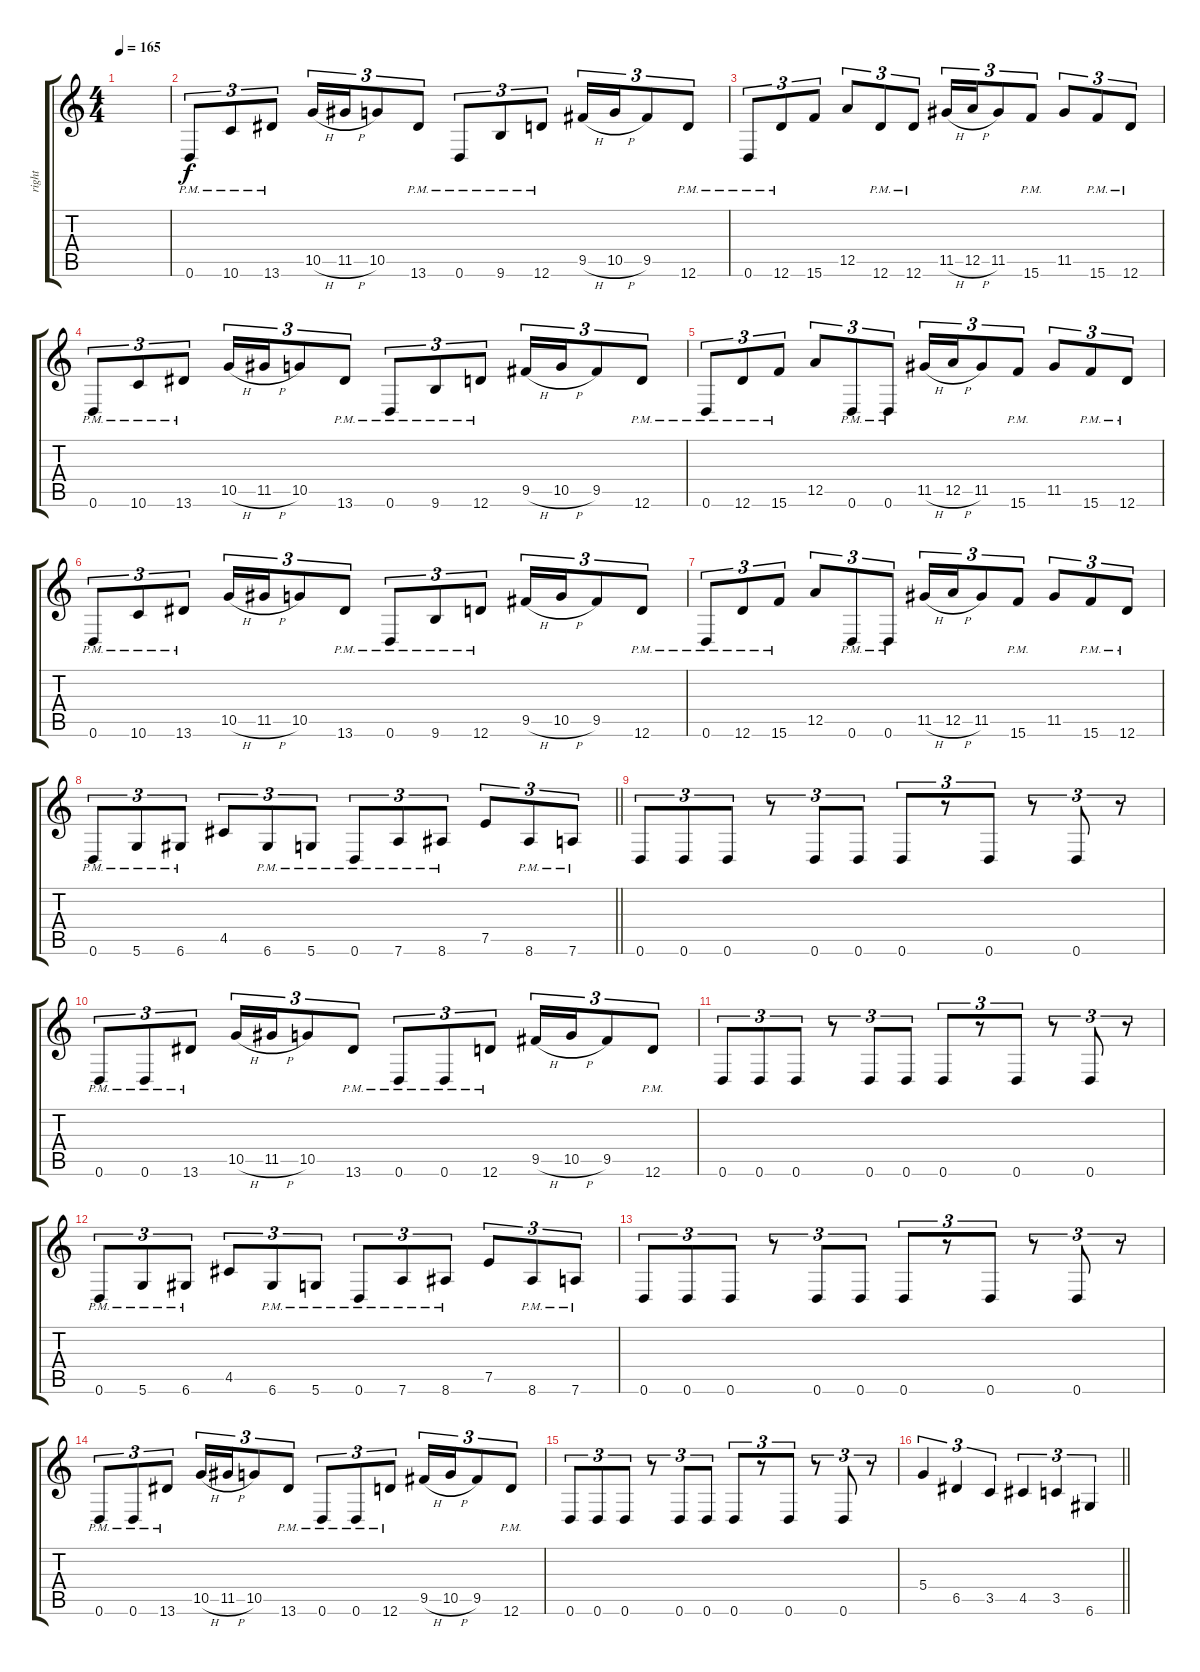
\track ("right" "right") {instrument distortionguitar}
\staff {score tabs}
\tuning (E4 B3 G3 D3 A2 D2) {hide}
\ts (4 4)
\section ("" "")
\tempo 165
\clef g2
\ks c
|
0.6{pm}.8{tu (3 2)} 10.6{pm}.8{tu (3 2)} 13.6{pm}.8{tu (3 2)} 10.5{h}.16{tu (3 2)} 11.5{h}.16{tu (3 2)} 10.5.8{tu (3 2)} 13.6{pm}.8{tu (3 2)} 0.6{pm}.8{tu (3 2)} 9.6{pm}.8{tu (3 2)} 12.6{pm}.8{tu (3 2)} 9.5{h}.16{tu (3 2)} 10.5{h}.16{tu (3 2)} 9.5.8{tu (3 2)} 12.6{pm}.8{tu (3 2)} |
0.6{pm}.8{tu (3 2)} 12.6{pm}.8{tu (3 2)} 15.6.8{tu (3 2)} 12.5.8{tu (3 2)} 12.6{pm}.8{tu (3 2)} 12.6{pm}.8{tu (3 2)} 11.5{h}.16{tu (3 2)} 12.5{h}.16{tu (3 2)} 11.5.8{tu (3 2)} 15.6{pm}.8{tu (3 2)} 11.5.8{tu (3 2)} 15.6{pm}.8{tu (3 2)} 12.6{pm}.8{tu (3 2)} |
0.6{pm}.8{tu (3 2)} 10.6{pm}.8{tu (3 2)} 13.6{pm}.8{tu (3 2)} 10.5{h}.16{tu (3 2)} 11.5{h}.16{tu (3 2)} 10.5.8{tu (3 2)} 13.6{pm}.8{tu (3 2)} 0.6{pm}.8{tu (3 2)} 9.6{pm}.8{tu (3 2)} 12.6{pm}.8{tu (3 2)} 9.5{h}.16{tu (3 2)} 10.5{h}.16{tu (3 2)} 9.5.8{tu (3 2)} 12.6{pm}.8{tu (3 2)} |
0.6{pm}.8{tu (3 2)} 12.6{pm}.8{tu (3 2)} 15.6{pm}.8{tu (3 2)} 12.5.8{tu (3 2)} 0.6{pm}.8{tu (3 2)} 0.6{pm}.8{tu (3 2)} 11.5{h}.16{tu (3 2)} 12.5{h}.16{tu (3 2)} 11.5.8{tu (3 2)} 15.6{pm}.8{tu (3 2)} 11.5.8{tu (3 2)} 15.6{pm}.8{tu (3 2)} 12.6{pm}.8{tu (3 2)} |
0.6{pm}.8{tu (3 2)} 10.6{pm}.8{tu (3 2)} 13.6{pm}.8{tu (3 2)} 10.5{h}.16{tu (3 2)} 11.5{h}.16{tu (3 2)} 10.5.8{tu (3 2)} 13.6{pm}.8{tu (3 2)} 0.6{pm}.8{tu (3 2)} 9.6{pm}.8{tu (3 2)} 12.6{pm}.8{tu (3 2)} 9.5{h}.16{tu (3 2)} 10.5{h}.16{tu (3 2)} 9.5.8{tu (3 2)} 12.6{pm}.8{tu (3 2)} |
0.6{pm}.8{tu (3 2)} 12.6{pm}.8{tu (3 2)} 15.6{pm}.8{tu (3 2)} 12.5.8{tu (3 2)} 0.6{pm}.8{tu (3 2)} 0.6{pm}.8{tu (3 2)} 11.5{h}.16{tu (3 2)} 12.5{h}.16{tu (3 2)} 11.5.8{tu (3 2)} 15.6{pm}.8{tu (3 2)} 11.5.8{tu (3 2)} 15.6{pm}.8{tu (3 2)} 12.6{pm}.8{tu (3 2)} |
\barLineRight lightlight
0.6{pm}.8{tu (3 2)} 5.6{pm}.8{tu (3 2)} 6.6{pm}.8{tu (3 2)} 4.5.8{tu (3 2)} 6.6{pm}.8{tu (3 2)} 5.6{pm}.8{tu (3 2)} 0.6{pm}.8{tu (3 2)} 7.6{pm}.8{tu (3 2)} 8.6{pm}.8{tu (3 2)} 7.5.8{tu (3 2)} 8.6{pm}.8{tu (3 2)} 7.6{pm}.8{tu (3 2)} |
0.6.8{tu (3 2)} 0.6.8{tu (3 2)} 0.6.8{tu (3 2)} r.8{tu (3 2)} 0.6.8{tu (3 2)} 0.6.8{tu (3 2)} 0.6.8{tu (3 2)} r.8{tu (3 2)} 0.6.8{tu (3 2)} r.8{tu (3 2)} 0.6.8{tu (3 2)} r.8{tu (3 2)} |
0.6{pm}.8{tu (3 2)} 0.6{pm}.8{tu (3 2)} 13.6{pm}.8{tu (3 2)} 10.5{h}.16{tu (3 2)} 11.5{h}.16{tu (3 2)} 10.5.8{tu (3 2)} 13.6{pm}.8{tu (3 2)} 0.6{pm}.8{tu (3 2)} 0.6{pm}.8{tu (3 2)} 12.6{pm}.8{tu (3 2)} 9.5{h}.16{tu (3 2)} 10.5{h}.16{tu (3 2)} 9.5.8{tu (3 2)} 12.6{pm}.8{tu (3 2)} |
0.6.8{tu (3 2)} 0.6.8{tu (3 2)} 0.6.8{tu (3 2)} r.8{tu (3 2)} 0.6.8{tu (3 2)} 0.6.8{tu (3 2)} 0.6.8{tu (3 2)} r.8{tu (3 2)} 0.6.8{tu (3 2)} r.8{tu (3 2)} 0.6.8{tu (3 2)} r.8{tu (3 2)} |
0.6{pm}.8{tu (3 2)} 5.6{pm}.8{tu (3 2)} 6.6{pm}.8{tu (3 2)} 4.5.8{tu (3 2)} 6.6{pm}.8{tu (3 2)} 5.6{pm}.8{tu (3 2)} 0.6{pm}.8{tu (3 2)} 7.6{pm}.8{tu (3 2)} 8.6{pm}.8{tu (3 2)} 7.5.8{tu (3 2)} 8.6{pm}.8{tu (3 2)} 7.6{pm}.8{tu (3 2)} |
0.6.8{tu (3 2)} 0.6.8{tu (3 2)} 0.6.8{tu (3 2)} r.8{tu (3 2)} 0.6.8{tu (3 2)} 0.6.8{tu (3 2)} 0.6.8{tu (3 2)} r.8{tu (3 2)} 0.6.8{tu (3 2)} r.8{tu (3 2)} 0.6.8{tu (3 2)} r.8{tu (3 2)} |
0.6{pm}.8{tu (3 2)} 0.6{pm}.8{tu (3 2)} 13.6{pm}.8{tu (3 2)} 10.5{h}.16{tu (3 2)} 11.5{h}.16{tu (3 2)} 10.5.8{tu (3 2)} 13.6{pm}.8{tu (3 2)} 0.6{pm}.8{tu (3 2)} 0.6{pm}.8{tu (3 2)} 12.6{pm}.8{tu (3 2)} 9.5{h}.16{tu (3 2)} 10.5{h}.16{tu (3 2)} 9.5.8{tu (3 2)} 12.6{pm}.8{tu (3 2)} |
0.6.8{tu (3 2)} 0.6.8{tu (3 2)} 0.6.8{tu (3 2)} r.8{tu (3 2)} 0.6.8{tu (3 2)} 0.6.8{tu (3 2)} 0.6.8{tu (3 2)} r.8{tu (3 2)} 0.6.8{tu (3 2)} r.8{tu (3 2)} 0.6.8{tu (3 2)} r.8{tu (3 2)} |
\barLineRight lightlight
5.4.4{tu (3 2)} 6.5.4{tu (3 2)} 3.5.4{tu (3 2)} 4.5.4{tu (3 2)} 3.5.4{tu (3 2)} 6.6.4{tu (3 2)}
